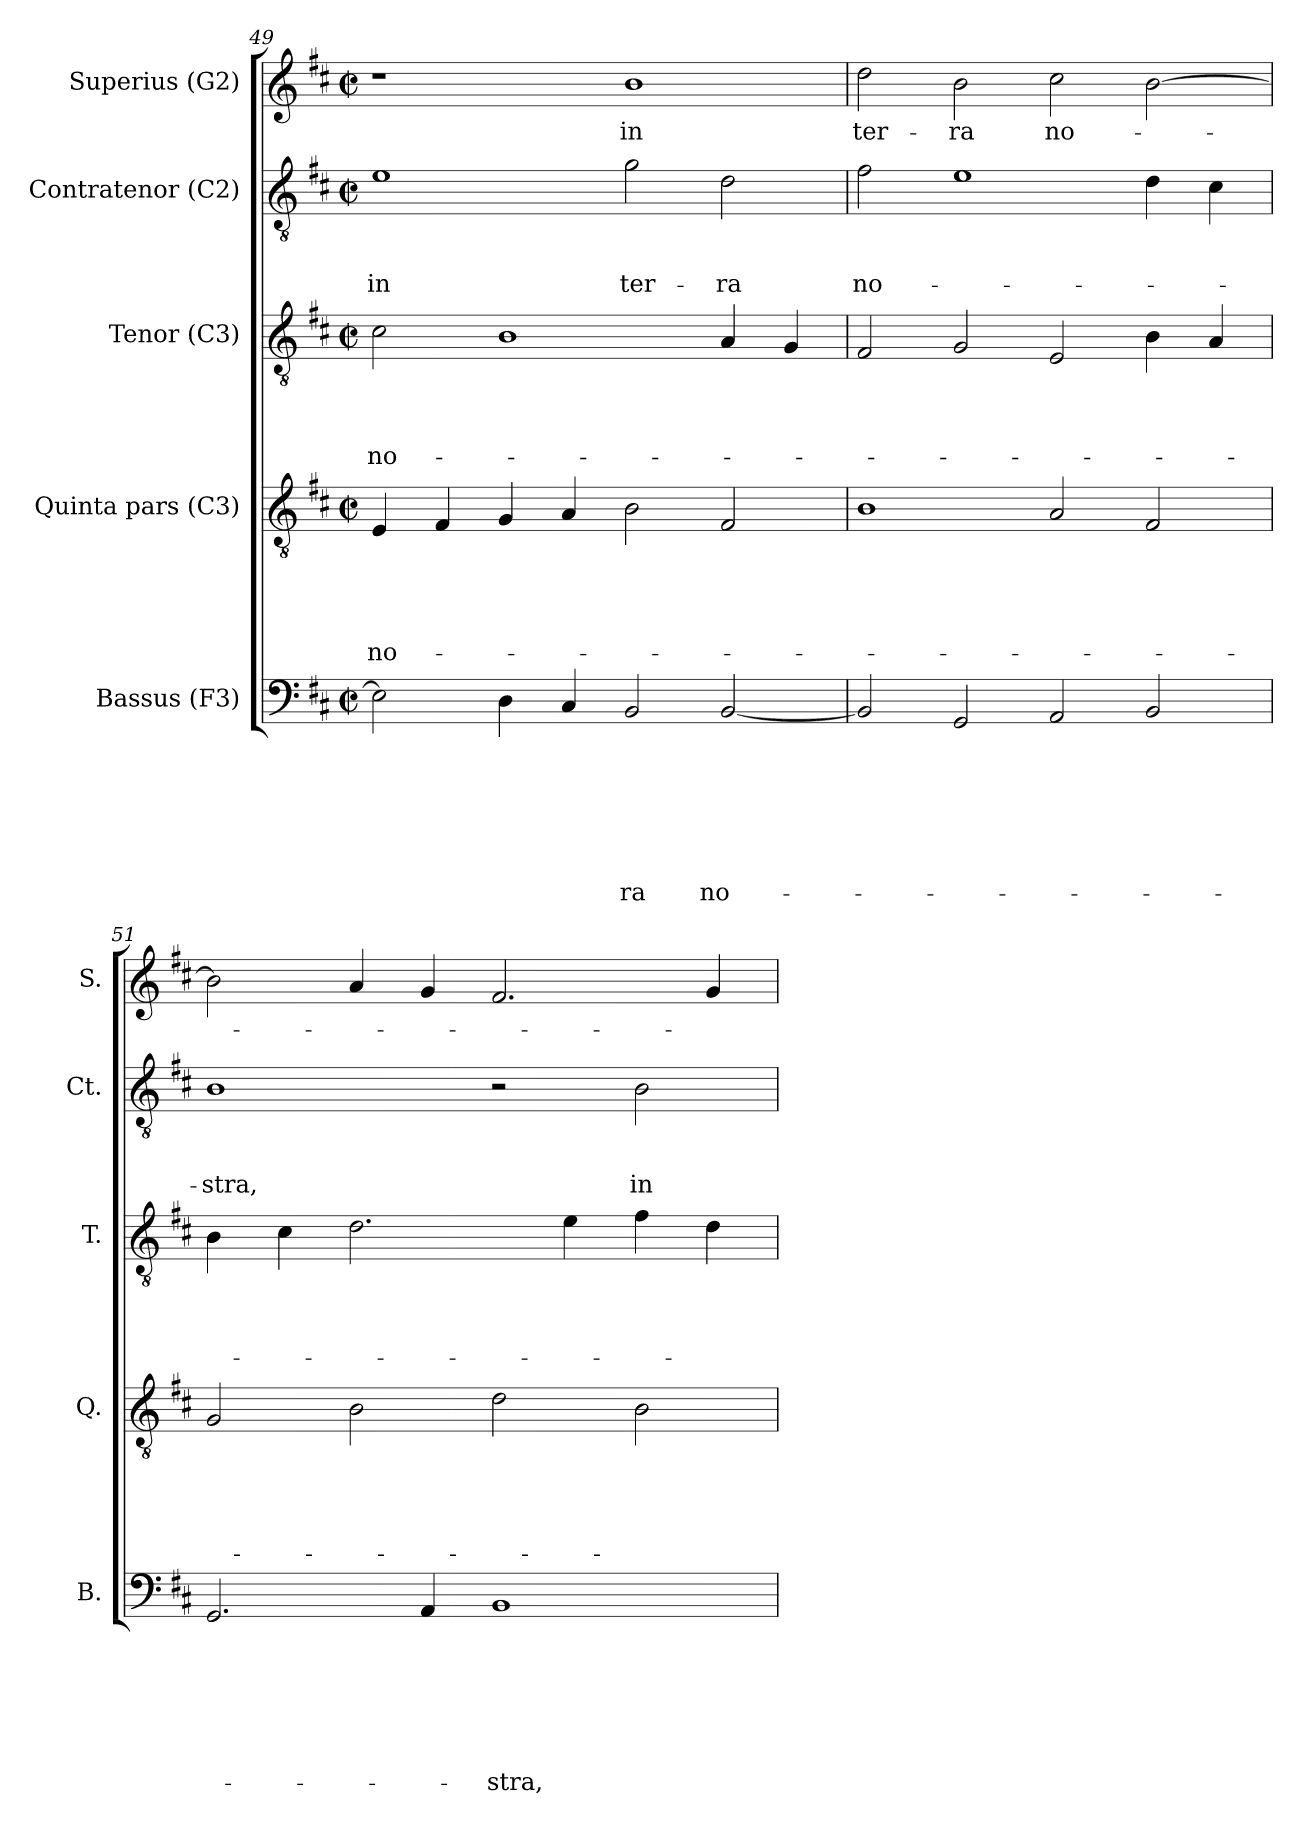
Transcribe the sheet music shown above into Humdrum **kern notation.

**kern	**text	**text	**text	**text	**text	**text	**text	**kern	**text	**text	**text	**text	**text	**kern	**text	**text	**text	**text	**kern	**text	**text	**text	**kern	**text
*part5	*part5	*part5	*part5	*part5	*part5	*part5	*part5	*part4	*part4	*part4	*part4	*part4	*part4	*part3	*part3	*part3	*part3	*part3	*part2	*part2	*part2	*part2	*part1	*part1
*staff5	*staff5	*staff5	*staff5	*staff5	*staff5	*staff5	*staff5	*staff4	*staff4	*staff4	*staff4	*staff4	*staff4	*staff3	*staff3	*staff3	*staff3	*staff3	*staff2	*staff2	*staff2	*staff2	*staff1	*staff1
*I"Bassus (F3)	*	*	*	*	*	*	*	*I"Quinta pars (C3)	*	*	*	*	*	*I"Tenor (C3)	*	*	*	*	*I"Contratenor (C2)	*	*	*	*I"Superius (G2)	*
*I'B.	*	*	*	*	*	*	*	*I'Q.	*	*	*	*	*	*I'T.	*	*	*	*	*I'Ct.	*	*	*	*I'S.	*
!!LO:LB:g=z
*clefF4	*	*	*	*	*	*	*	*clefGv2	*	*	*	*	*	*clefGv2	*	*	*	*	*clefGv2	*	*	*	*clefG2	*
*k[f#c#]	*	*	*	*	*	*	*	*k[f#c#]	*	*	*	*	*	*k[f#c#]	*	*	*	*	*k[f#c#]	*	*	*	*k[f#c#]	*
*D:	*	*	*	*	*	*	*	*D:	*	*	*	*	*	*D:	*	*	*	*	*D:	*	*	*	*D:	*
*M2/2	*	*	*	*	*	*	*	*M2/2	*	*	*	*	*	*M2/2	*	*	*	*	*M2/2	*	*	*	*M2/2	*
*met(c|)	*	*	*	*	*	*	*	*met(c|)	*	*	*	*	*	*met(c|)	*	*	*	*	*met(c|)	*	*	*	*met(c|)	*
=49	=49	=49	=49	=49	=49	=49	=49	=49	=49	=49	=49	=49	=49	=49	=49	=49	=49	=49	=49	=49	=49	=49	=49	=49
!	!	!	!	!	!	!	!	!	!	!	!	!	!LO:LY:b	!	!	!	!	!LO:LY:b	!	!	!	!LO:LY:b	!	!
2E\]	.	.	.	.	.	.	.	4E/	.	.	.	.	no-	2c#\	.	.	.	no-	1e	.	.	in	1r	.
.	.	.	.	.	.	.	.	4F#/	.	.	.	.	.	.	.	.	.	.	.	.	.	.	.	.
4D\	.	.	.	.	.	.	.	4G/	.	.	.	.	.	1B	.	.	.	.	.	.	.	.	.	.
4C#/	.	.	.	.	.	.	.	4A/	.	.	.	.	.	.	.	.	.	.	.	.	.	.	.	.
!	!	!	!	!	!	!	!LO:LY:b	!	!	!	!	!	!	!	!	!	!	!	!	!	!	!LO:LY:b	!	!LO:LY:b
2BB/	.	.	.	.	.	.	-ra	2B\	.	.	.	.	.	.	.	.	.	.	2g\	.	.	ter-	1b	in
!	!	!	!	!	!	!	!LO:LY:b	!	!	!	!	!	!	!	!	!	!	!	!	!	!	!LO:LY:b	!	!
[<2BB/	.	.	.	.	.	.	no-	2F#/	.	.	.	.	.	4A/	.	.	.	.	2d\	.	.	-ra	.	.
.	.	.	.	.	.	.	.	.	.	.	.	.	.	4G/	.	.	.	.	.	.	.	.	.	.
=50	=50	=50	=50	=50	=50	=50	=50	=50	=50	=50	=50	=50	=50	=50	=50	=50	=50	=50	=50	=50	=50	=50	=50	=50
!	!	!	!	!	!	!	!	!	!	!	!	!	!	!	!	!	!	!	!	!	!	!LO:LY:b	!	!LO:LY:b
2BB/]	.	.	.	.	.	.	.	1B	.	.	.	.	.	2F#/	.	.	.	.	2f#\	.	.	no-	2dd\	ter-
!	!	!	!	!	!	!	!	!	!	!	!	!	!	!	!	!	!	!	!	!	!	!	!	!LO:LY:b
2GG/	.	.	.	.	.	.	.	.	.	.	.	.	.	2G/	.	.	.	.	1e	.	.	.	2b\	-ra
!	!	!	!	!	!	!	!	!	!	!	!	!	!	!	!	!	!	!	!	!	!	!	!	!LO:LY:b
2AA/	.	.	.	.	.	.	.	2A/	.	.	.	.	.	2E/	.	.	.	.	.	.	.	.	2cc#\	no-
2BB/	.	.	.	.	.	.	.	2F#/	.	.	.	.	.	4B\	.	.	.	.	4d\	.	.	.	[>2b\	.
.	.	.	.	.	.	.	.	.	.	.	.	.	.	4A/	.	.	.	.	4c#\	.	.	.	.	.
=51	=51	=51	=51	=51	=51	=51	=51	=51	=51	=51	=51	=51	=51	=51	=51	=51	=51	=51	=51	=51	=51	=51	=51	=51
!	!	!	!	!	!	!	!	!	!	!	!	!	!	!	!	!	!	!	!	!	!	!LO:LY:b	!	!
2.GG/	.	.	.	.	.	.	.	2G/	.	.	.	.	.	4B\	.	.	.	.	1B	.	.	-stra,	2b\]	.
.	.	.	.	.	.	.	.	.	.	.	.	.	.	4c#\	.	.	.	.	.	.	.	.	.	.
.	.	.	.	.	.	.	.	2B\	.	.	.	.	.	2.d\	.	.	.	.	.	.	.	.	4a/	.
4AA/	.	.	.	.	.	.	.	.	.	.	.	.	.	.	.	.	.	.	.	.	.	.	4g/	.
!	!	!	!	!	!	!	!LO:LY:b	!	!	!	!	!	!	!	!	!	!	!	!	!	!	!	!	!
1BB	.	.	.	.	.	.	-stra,	2d\	.	.	.	.	.	.	.	.	.	.	2r	.	.	.	2.f#/	.
.	.	.	.	.	.	.	.	.	.	.	.	.	.	4e\	.	.	.	.	.	.	.	.	.	.
!	!	!	!	!	!	!	!	!	!	!	!	!	!	!	!	!	!	!	!	!	!	!LO:LY:b	!	!
.	.	.	.	.	.	.	.	2B\	.	.	.	.	.	4f#\	.	.	.	.	2B\	.	.	in	.	.
.	.	.	.	.	.	.	.	.	.	.	.	.	.	4d\	.	.	.	.	.	.	.	.	4g/	.
=	=	=	=	=	=	=	=	=	=	=	=	=	=	=	=	=	=	=	=	=	=	=	=	=
*-	*-	*-	*-	*-	*-	*-	*-	*-	*-	*-	*-	*-	*-	*-	*-	*-	*-	*-	*-	*-	*-	*-	*-	*-
